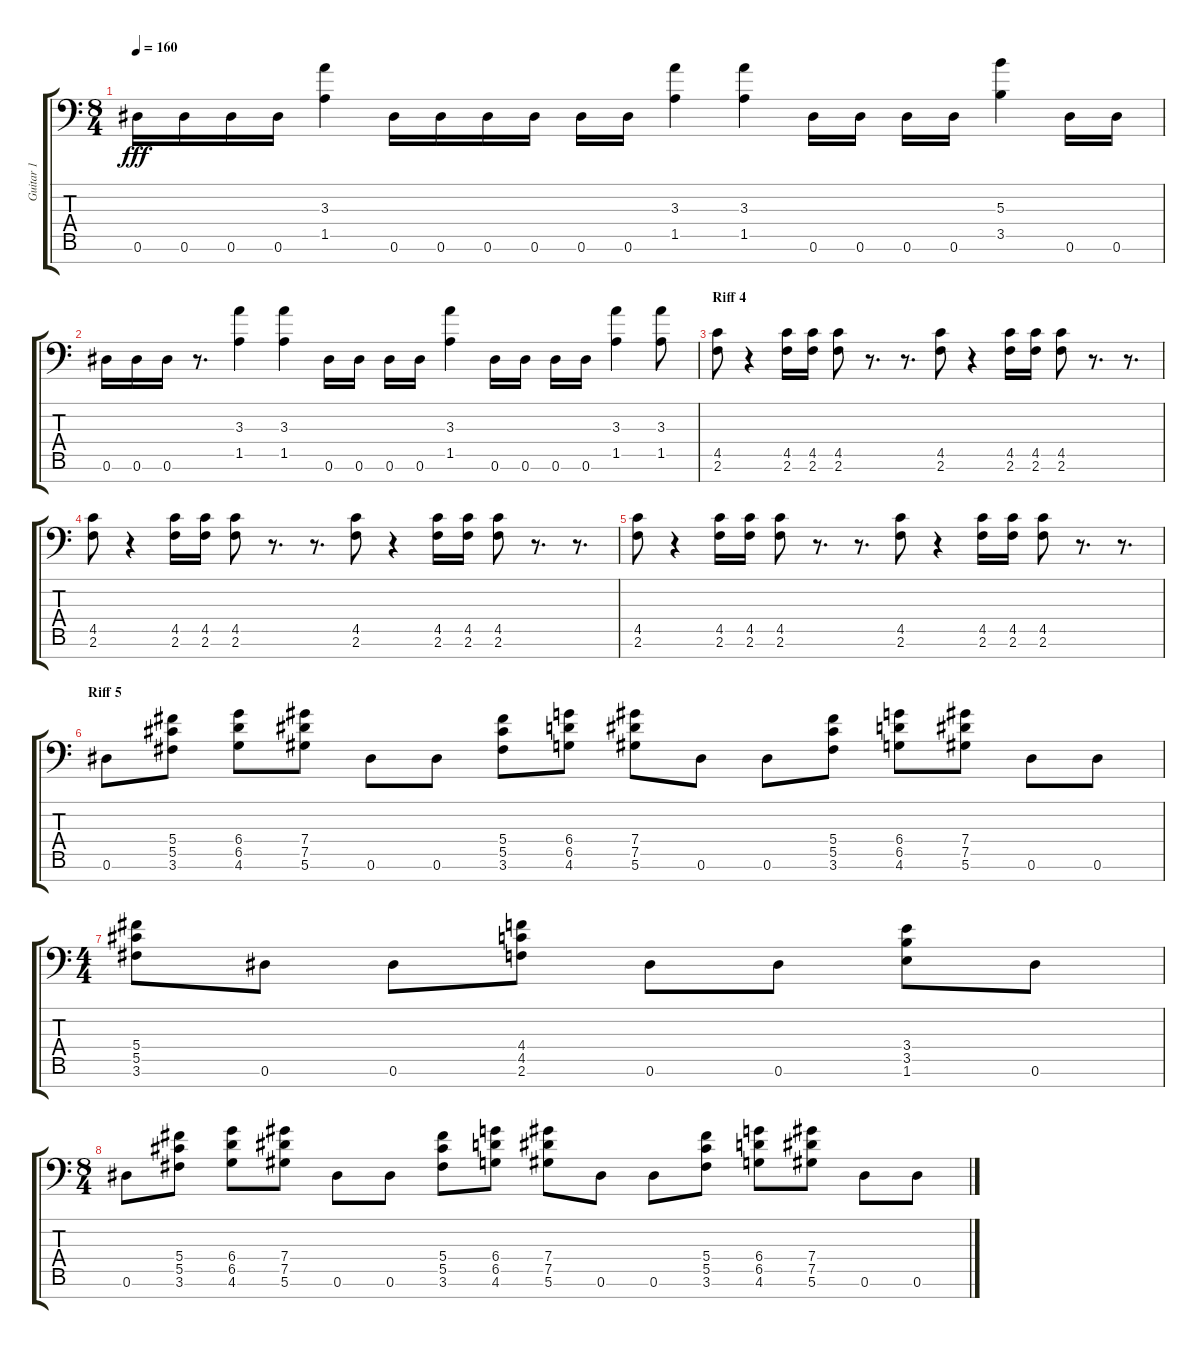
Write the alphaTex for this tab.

\track ("Guitar 1" "Guitar 1") {instrument distortionguitar}
\staff {score tabs}
\tuning (Eb4 Bb3 Gb3 Db3 Ab2 Eb2 Bb1) {hide}
\ts (8 4)
\tempo 160
\clef f4
\ks c
0.6.16{dy fff} 0.6.16 0.6.16 0.6.16 (3.3 1.5).4 0.6.16 0.6.16 0.6.16 0.6.16 0.6.16 0.6.16 (3.3 1.5).4 (3.3 1.5).4 0.6.16 0.6.16 0.6.16 0.6.16 (5.3 3.5).4 0.6.16 0.6.16 |
0.6.16 0.6.16 0.6.16 r.8{d} (3.3 1.5).4 (3.3 1.5).4 0.6.16 0.6.16 0.6.16 0.6.16 (3.3 1.5).4 0.6.16 0.6.16 0.6.16 0.6.16 (3.3 1.5).4 (3.3 1.5).8 |
\section ("" "Riff 4")
(4.5 2.6).8 r.4 (4.5 2.6).16 (4.5 2.6).16 (4.5 2.6).8 r.8{d} r.8{d} (4.5 2.6).8 r.4 (4.5 2.6).16 (4.5 2.6).16 (4.5 2.6).8 r.8{d} r.8{d} |
(4.5 2.6).8 r.4 (4.5 2.6).16 (4.5 2.6).16 (4.5 2.6).8 r.8{d} r.8{d} (4.5 2.6).8 r.4 (4.5 2.6).16 (4.5 2.6).16 (4.5 2.6).8 r.8{d} r.8{d} |
(4.5 2.6).8 r.4 (4.5 2.6).16 (4.5 2.6).16 (4.5 2.6).8 r.8{d} r.8{d} (4.5 2.6).8 r.4 (4.5 2.6).16 (4.5 2.6).16 (4.5 2.6).8 r.8{d} r.8{d} |
\section ("" "Riff 5")
0.6.8 (5.4 5.5 3.6).8 (6.4 6.5 4.6).8 (7.4 7.5 5.6).8 0.6.8 0.6.8 (5.4 5.5 3.6).8 (6.4 6.5 4.6).8 (7.4 7.5 5.6).8 0.6.8 0.6.8 (5.4 5.5 3.6).8 (6.4 6.5 4.6).8 (7.4 7.5 5.6).8 0.6.8 0.6.8 |
\ts (4 4)
(5.4 5.5 3.6).8 0.6.8 0.6.8 (4.4 4.5 2.6).8 0.6.8 0.6.8 (3.4 3.5 1.6).8 0.6.8 |
\ts (8 4)
0.6.8 (5.4 5.5 3.6).8 (6.4 6.5 4.6).8 (7.4 7.5 5.6).8 0.6.8 0.6.8 (5.4 5.5 3.6).8 (6.4 6.5 4.6).8 (7.4 7.5 5.6).8 0.6.8 0.6.8 (5.4 5.5 3.6).8 (6.4 6.5 4.6).8 (7.4 7.5 5.6).8 0.6.8 0.6.8
